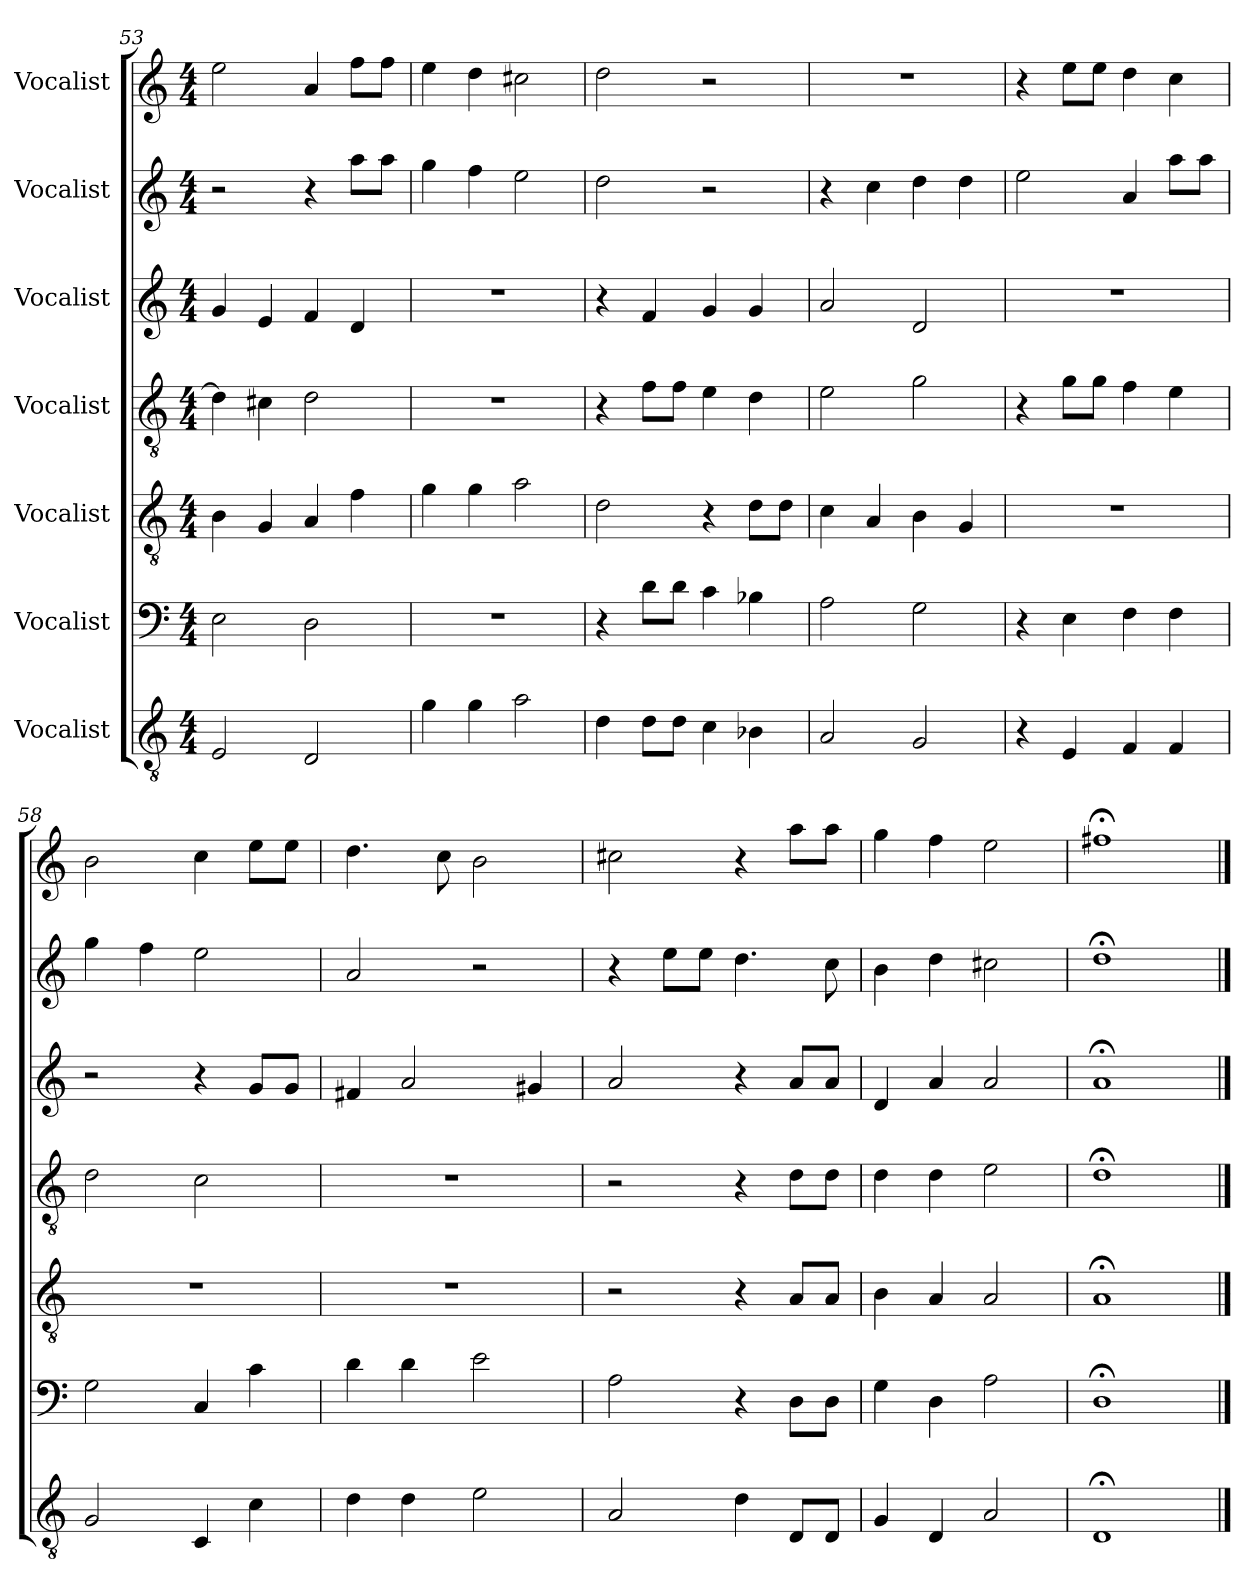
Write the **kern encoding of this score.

**kern	**kern	**kern	**kern	**kern	**kern	**kern
*part7	*part6	*part5	*part4	*part3	*part2	*part1
*staff7	*staff6	*staff5	*staff4	*staff3	*staff2	*staff1
*I"Vocalist	*I"Vocalist	*I"Vocalist	*I"Vocalist	*I"Vocalist	*I"Vocalist	*I"Vocalist
*clefGv2	*clefF4	*clefGv2	*clefGv2	*clefG2	*clefG2	*clefG2
*k[]	*k[]	*k[]	*k[]	*k[]	*k[]	*k[]
*M4/4	*M4/4	*M4/4	*M4/4	*M4/4	*M4/4	*M4/4
=53	=53	=53	=53	=53	=53	=53
2E/	2E\	4B\	4d\]	4g/	2r	2ee\
.	.	4G/	4c#X\	4e/	.	.
2D/	2D\	4A/	2d\	4f/	4r	4a/
.	.	4f\	.	4d/	8aa\L	8ff\L
.	.	.	.	.	8aa\J	8ff\J
=54	=54	=54	=54	=54	=54	=54
4g\	1r	4g\	1r	1r	4gg\	4ee\
4g\	.	4g\	.	.	4ff\	4dd\
2a\	.	2a\	.	.	2ee\	2cc#X\
=55	=55	=55	=55	=55	=55	=55
4d\	4r	2d\	4r	4r	2dd\	2dd\
8d\L	8d\L	.	8f\L	4f/	.	.
8d\J	8d\J	.	8f\J	.	.	.
4c\	4c\	4r	4e\	4g/	2r	2r
4B-X\	4B-X\	8d\L	4d\	4g/	.	.
.	.	8d\J	.	.	.	.
=56	=56	=56	=56	=56	=56	=56
2A/	2A\	4c\	2e\	2a/	4r	1r
.	.	4A/	.	.	4cc\	.
2G/	2G\	4B\	2g\	2d/	4dd\	.
.	.	4G/	.	.	4dd\	.
=57	=57	=57	=57	=57	=57	=57
4r	4r	1r	4r	1r	2ee\	4r
4E/	4E\	.	8g\L	.	.	8ee\L
.	.	.	8g\J	.	.	8ee\J
4F/	4F\	.	4f\	.	4a/	4dd\
4F/	4F\	.	4e\	.	8aa\L	4cc\
.	.	.	.	.	8aa\J	.
=58	=58	=58	=58	=58	=58	=58
2G/	2G\	1r	2d\	2r	4gg\	2b\
.	.	.	.	.	4ff\	.
4C/	4C/	.	2c\	4r	2ee\	4cc\
4c\	4c\	.	.	8g/L	.	8ee\L
.	.	.	.	8g/J	.	8ee\J
=59	=59	=59	=59	=59	=59	=59
4d\	4d\	1r	1r	4f#X/	2a/	4.dd\
4d\	4d\	.	.	2a/	.	.
.	.	.	.	.	.	8cc\
2e\	2e\	.	.	.	2r	2b\
.	.	.	.	4g#X/	.	.
=60	=60	=60	=60	=60	=60	=60
2A/	2A\	2r	2r	2a/	4r	2cc#X\
.	.	.	.	.	8ee\L	.
.	.	.	.	.	8ee\J	.
4d\	4r	4r	4r	4r	4.dd\	4r
8D/L	8D\L	8A/L	8d\L	8a/L	.	8aa\L
8D/J	8D\J	8A/J	8d\J	8a/J	8cc\	8aa\J
=61	=61	=61	=61	=61	=61	=61
4G/	4G\	4B\	4d\	4d/	4b\	4gg\
4D/	4D\	4A/	4d\	4a/	4dd\	4ff\
2A/	2A\	2A/	2e\	2a/	2cc#X\	2ee\
=62	=62	=62	=62	=62	=62	=62
1D;<	1D;<	1A;<	1d;<	1a;<	1dd;<	1ff#X;<
==	==	==	==	==	==	==
*-	*-	*-	*-	*-	*-	*-
